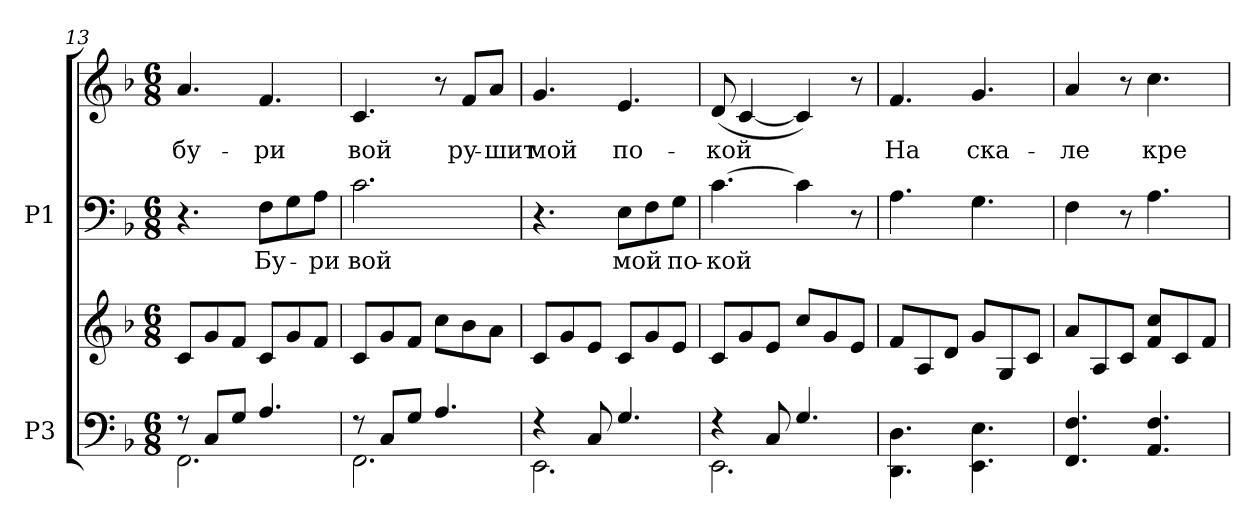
**kern	**kern	**kern	**text	**kern	**text
*part2	*part2	*part1	*part1	*part1	*part1
*staff4	*staff3	*staff2	*staff2	*staff1	*staff1
*I"P3	*	*I"P1	*	*	*
!!LO:LB:g=z
*clefF4	*clefG2	*clefF4	*	*clefG2	*
*k[b-]	*k[b-]	*k[b-]	*	*k[b-]	*
*F:	*F:	*F:	*	*F:	*
*M6/8	*M6/8	*M6/8	*	*M6/8	*
=13	=13	=13	=13	=13	=13
*^	*	*	*	*	*
!	!	!	!	!	!	!LO:LY:b:color=#000000
8r	2.FFi\	8ci/L	4.r	.	4.ai/	бу-
8Ci/L	.	8gi/	.	.	.	.
8Gi/J	.	8fi/J	.	.	.	.
!	!	!	!	!LO:LY:b:color=#000000	!	!
!	!	!	!	!	!	!LO:LY:b:color=#000000
4.Ai/	.	8ci/L	8Fi\L	Бу-	4.fi/	-ри
.	.	8gi/	8Gi\	.	.	.
!	!	!	!	!LO:LY:b:color=#000000	!	!
.	.	8fi/J	8Ai\J	-ри	.	.
=14	=14	=14	=14	=14	=14	=14
!	!	!	!	!LO:LY:b:color=#000000	!	!
!	!	!	!	!	!	!LO:LY:b:color=#000000
8r	2.FFi\	8ci/L	2.ci\	вой	4.ci/	вой
8Ci/L	.	8gi/	.	.	.	.
8Gi/J	.	8fi/J	.	.	.	.
4.Ai/	.	8cci\L	.	.	8r	.
!	!	!	!	!	!	!LO:LY:b:color=#000000
.	.	8b-i\	.	.	8fi/L	ру-
!	!	!	!	!	!	!LO:LY:b:color=#000000
.	.	8ai\J	.	.	8ai/J	-шит
=15	=15	=15	=15	=15	=15	=15
!	!	!	!	!	!	!LO:LY:b:color=#000000
4r	2.EEi\	8ci/L	4.r	.	4.gi/	мой
.	.	8gi/	.	.	.	.
8Ci/	.	8ei/J	.	.	.	.
!	!	!	!	!LO:LY:b:color=#000000	!	!
!	!	!	!	!	!	!LO:LY:b:color=#000000
4.Gi/	.	8ci/L	8Ei\L	мой	4.ei/	по-
.	.	8gi/	8Fi\	.	.	.
!	!	!	!	!LO:LY:b:color=#000000	!	!
.	.	8ei/J	8Gi\J	по-	.	.
=16	=16	=16	=16	=16	=16	=16
!	!	!	!	!LO:LY:b:color=#000000	!	!
!	!	!	!	!	!	!LO:LY:b:color=#000000
4r	2.EEi\	8ci/L	[>4.ci\	-кой	(8di/	-кой
.	.	8gi/	.	.	[<4ci/	.
8Ci/	.	8ei/J	.	.	.	.
4.Gi/	.	8cci/L	4ci\]	.	4ci/])	.
.	.	8gi/	.	.	.	.
.	.	8ei/J	8r	.	8r	.
*v	*v	*	*	*	*	*
!!LO:LB:g=z
=17	=17	=17	=17	=17	=17
!	!	!	!	!	!LO:LY:b:color=#000000
4.DDi\ 4.Di	8fi/L	4.Ai\	.	4.fi/	На
.	8Ai/	.	.	.	.
.	8di/J	.	.	.	.
!	!	!	!	!	!LO:LY:b:color=#000000
4.EEi\ 4.Ei	8gi/L	4.Gi\	.	4.gi/	ска-
.	8Gi/	.	.	.	.
.	8ci/J	.	.	.	.
=18	=18	=18	=18	=18	=18
!	!	!	!	!	!LO:LY:b:color=#000000
4.FFi/ 4.Fi	8ai/L	4Fi\	.	4ai/	-ле
.	8Ai/	.	.	.	.
.	8ci/J	8r	.	8r	.
!	!	!	!	!	!LO:LY:b:color=#000000
4.AAi/ 4.Fi	8fi/ 8cciL	4.Ai\	.	4.cci\	кре-
.	8ci/	.	.	.	.
.	8fi/J	.	.	.	.
=	=	=	=	=	=
*-	*-	*-	*-	*-	*-
